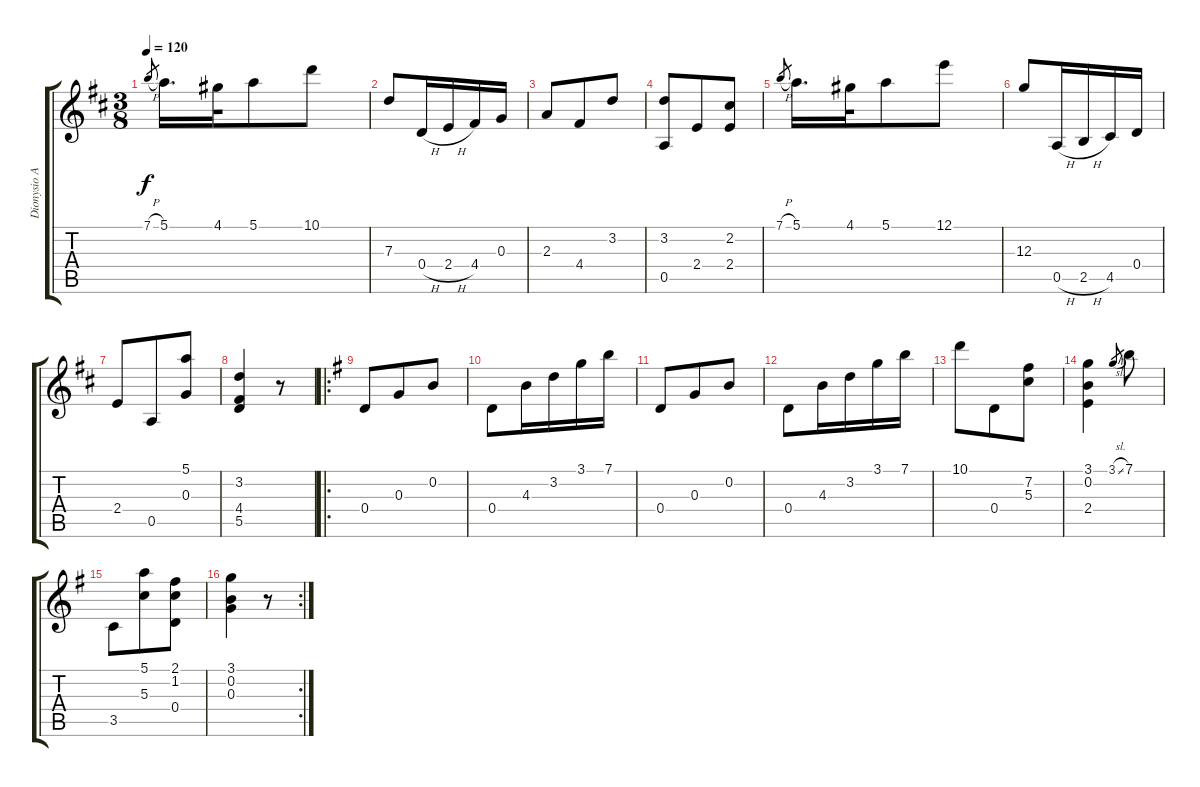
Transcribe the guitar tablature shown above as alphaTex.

\track ("Dionysio Aguado" "Dionysio A") {instrument acousticguitarnylon}
\staff {score tabs}
\tuning (E4 B3 G3 D3 A2 E2) {hide}
\ts (3 8)
\tempo 120
\clef g2
\ks d
7.1{h}.8{gr dy f} 5.1.16{d} 4.1.32 5.1.8 10.1.8 |
7.3.8 0.4{h}.16 2.4{h}.16 4.4.16 0.3.16 |
2.3.8 4.4.8 3.2.8 |
(3.2 0.5).8 2.4.8 (2.2 2.4).8 |
7.1{h}.8{gr} 5.1.16{d} 4.1.32 5.1.8 12.1.8 |
12.3.8 0.5{h}.16 2.5{h}.16 4.5.16 0.4.16 |
2.4.8 0.5.8 (5.1 0.3).8 |
(3.2 4.4 5.5).4 r.8 |
\ro
\ks g
0.4.8 0.3.8 0.2.8 |
0.4.8 4.3.16 3.2.16 3.1.16 7.1.16 |
0.4.8 0.3.8 0.2.8 |
0.4.8 4.3.16 3.2.16 3.1.16 7.1.16 |
10.1.8 0.4.8 (7.2 5.3).8 |
(3.1 0.2 2.4).4 3.1{sl}.8{gr} 7.1.8 |
3.5.8 (5.1 5.3).8 (2.1 1.2 0.4).8 |
\rc 2
(3.1 0.2 0.3).4 r.8
